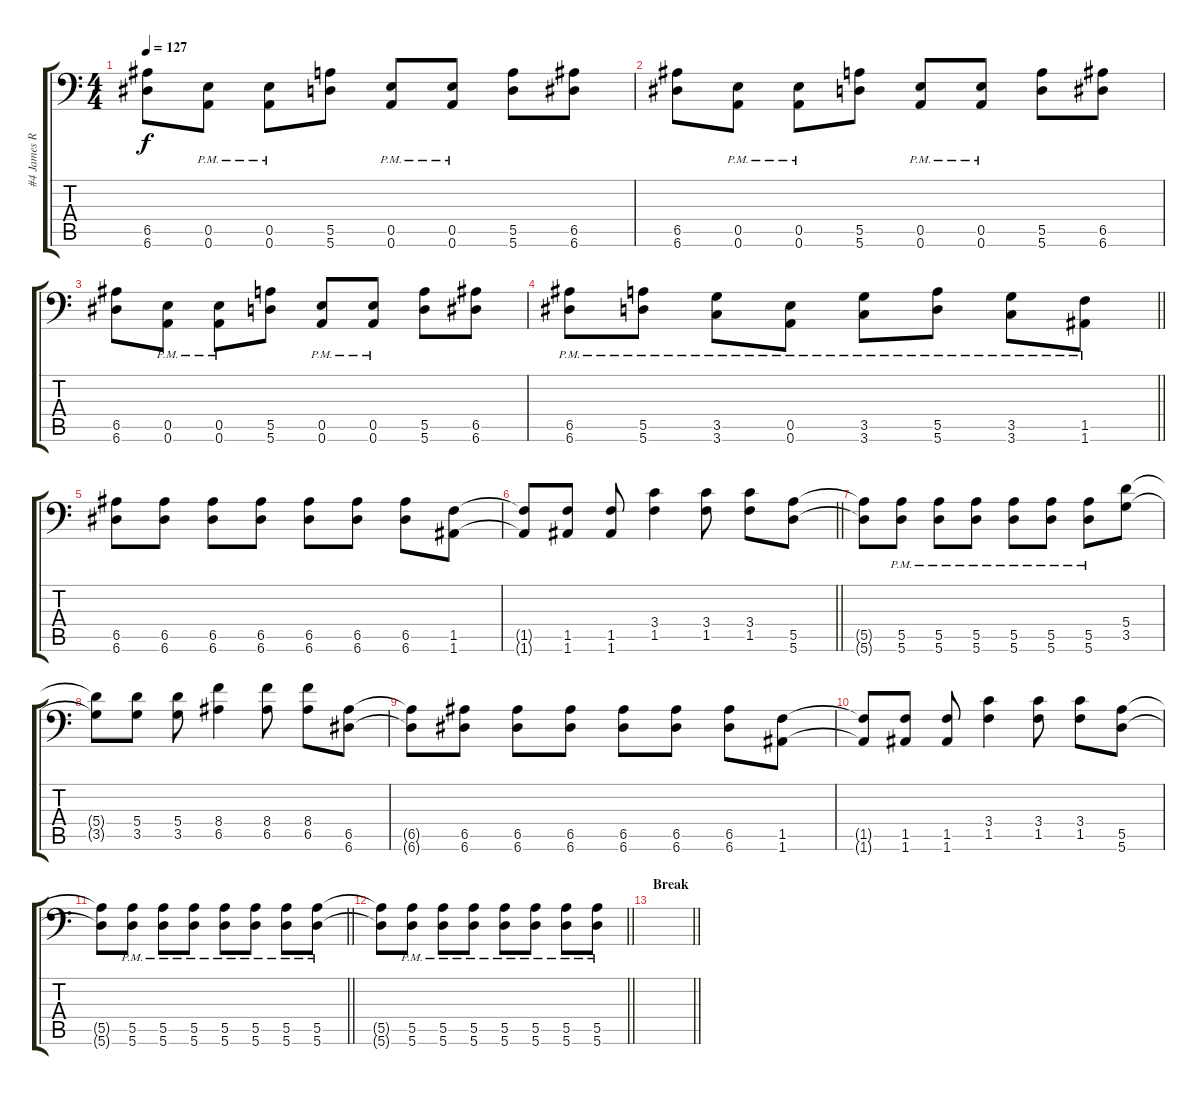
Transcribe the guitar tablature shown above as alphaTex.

\track ("#4 James Root" "#4 James R") {instrument distortionguitar}
\staff {score tabs}
\tuning (B3 Gb3 D3 A2 E2 A1) {hide}
\ts (4 4)
\tempo 127
\clef f4
\ks c
(6.5 6.6).8{dy f} (0.5{pm} 0.6{pm}).8 (0.5{pm} 0.6{pm}).8 (5.5 5.6).8 (0.5{pm} 0.6{pm}).8 (0.5{pm} 0.6{pm}).8 (5.5 5.6).8 (6.5 6.6).8 |
(6.5 6.6).8 (0.5{pm} 0.6{pm}).8 (0.5{pm} 0.6{pm}).8 (5.5 5.6).8 (0.5{pm} 0.6{pm}).8 (0.5{pm} 0.6{pm}).8 (5.5 5.6).8 (6.5 6.6).8 |
(6.5 6.6).8 (0.5{pm} 0.6{pm}).8 (0.5{pm} 0.6{pm}).8 (5.5 5.6).8 (0.5{pm} 0.6{pm}).8 (0.5{pm} 0.6{pm}).8 (5.5 5.6).8 (6.5 6.6).8 |
\barLineRight lightlight
(6.5{pm} 6.6{pm}).8 (5.5{pm} 5.6{pm}).8 (3.5{pm} 3.6{pm}).8 (0.5{pm} 0.6{pm}).8 (3.5{pm} 3.6{pm}).8 (5.5{pm} 5.6{pm}).8 (3.5{pm} 3.6{pm}).8 (1.5{pm} 1.6{pm}).8 |
\section ("" "")
(6.5 6.6).8 (6.5 6.6).8 (6.5 6.6).8 (6.5 6.6).8 (6.5 6.6).8 (6.5 6.6).8 (6.5 6.6).8 (1.5 1.6).8 |
\barLineRight lightlight
(1.5{t} 1.6{t}).8 (1.5 1.6).8 (1.5 1.6).8 (3.4 1.5).4 (3.4 1.5).8 (3.4 1.5).8 (5.5 5.6).8 |
(5.5{t} 5.6{t}).8 (5.5{pm} 5.6{pm}).8 (5.5{pm} 5.6{pm}).8 (5.5{pm} 5.6{pm}).8 (5.5{pm} 5.6{pm}).8 (5.5{pm} 5.6{pm}).8 (5.5{pm} 5.6{pm}).8 (5.4 3.5).8 |
(5.4{t} 3.5{t}).8 (5.4 3.5).8 (5.4 3.5).8 (8.4 6.5).4 (8.4 6.5).8 (8.4 6.5).8 (6.5 6.6).8 |
(6.5{t} 6.6{t}).8 (6.5 6.6).8 (6.5 6.6).8 (6.5 6.6).8 (6.5 6.6).8 (6.5 6.6).8 (6.5 6.6).8 (1.5 1.6).8 |
(1.5{t} 1.6{t}).8 (1.5 1.6).8 (1.5 1.6).8 (3.4 1.5).4 (3.4 1.5).8 (3.4 1.5).8 (5.5 5.6).8 |
\barLineRight lightlight
(5.5{t} 5.6{t}).8 (5.5{pm} 5.6{pm}).8 (5.5{pm} 5.6{pm}).8 (5.5{pm} 5.6{pm}).8 (5.5{pm} 5.6{pm}).8 (5.5{pm} 5.6{pm}).8 (5.5{pm} 5.6{pm}).8 (5.5{pm} 5.6{pm}).8 |
\barLineRight lightlight
(5.5{t} 5.6{t}).8 (5.5{pm} 5.6{pm}).8 (5.5{pm} 5.6{pm}).8 (5.5{pm} 5.6{pm}).8 (5.5{pm} 5.6{pm}).8 (5.5{pm} 5.6{pm}).8 (5.5{pm} 5.6{pm}).8 (5.5{pm} 5.6{pm}).8 |
\section ("" "Break")
\barLineRight lightlight
